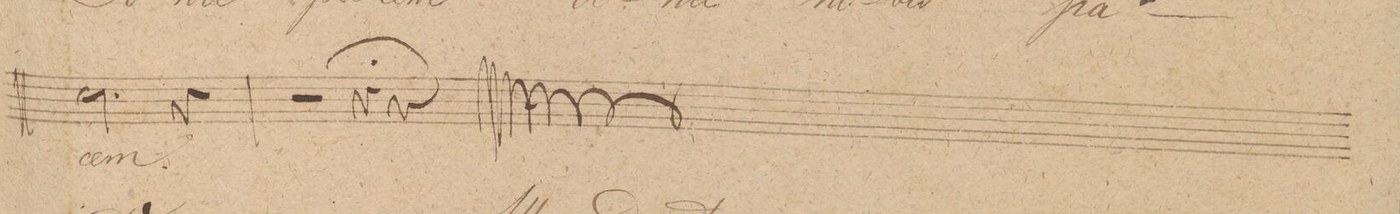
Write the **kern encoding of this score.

**kern	**text	**dynam
*I"Tenore.	*	*
*clefC4	*	*
*k[]	*	*
*met(c|)	*	*
*M2/2	*	*
2.B\	-cem.	.
4r	.	.
=51	=51	=51
2r	.	.
4r;	.	.
4r	.	.
==	==	==
*-	*-	*-
